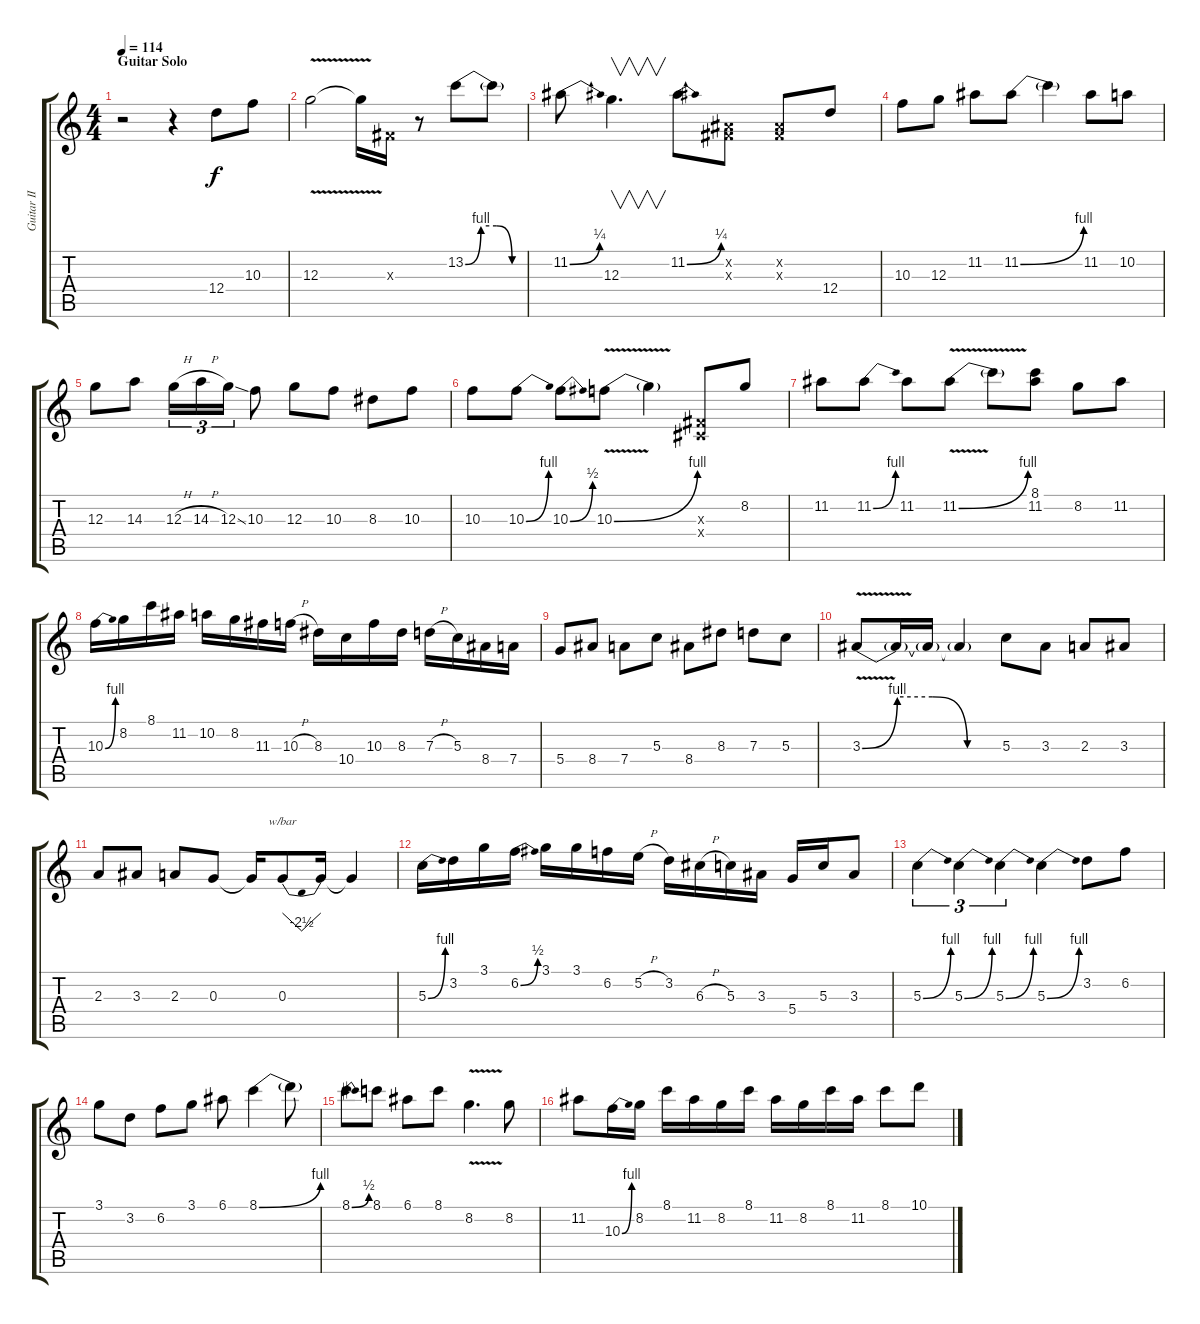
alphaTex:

\track ("Guitar II" "Guitar II") {instrument distortionguitar}
\staff {score tabs}
\tuning (E4 B3 G3 D3 A2 E2) {hide}
\ts (4 4)
\section ("" "Guitar Solo")
\tempo 114
\clef g2
\ks c
r.2{dy f} r.4 12.4.8 10.3.8 |
12.3{v}.2 12.3{t}.16 -1.3{x}.16 r.8 13.2{be (custom 0 0 15 4 30 4 45 0 60 0)}.8 13.2{t}.8 |
11.2{be (bend 0 0 60 1)}.8 12.3.4{v d} 11.2{be (bend 0 0 60 1)}.8 (-1.2{x} -1.3{x}).8 (-1.2{x} -1.3{x}).8 12.4.8 |
10.3.8 12.3.8 11.2.8 11.2{be (bend 0 0 60 4)}.8 11.2{t}.4 11.2.8 10.2.8 |
12.3.8 14.3.8 12.3{h}.16{tu (3 2)} 14.3{h}.16{tu (3 2)} 12.3{ss}.16{tu (3 2)} 10.3.8 12.3.8 10.3.8 8.3.8 10.3.8 |
10.3.8 10.3{be (bend 0 0 60 4)}.8 10.3{be (bend 0 0 60 2)}.8 10.3{be (bend 0 0 60 4) v}.8 10.3{t}.4 (-1.3{x} -1.4{x}).8 8.2.8 |
11.2.8 11.2{be (bend 0 0 60 4)}.8 11.2.8 11.2{be (bend 0 0 60 4) v}.8 11.2{t}.8 (8.1 11.2).8 8.2.8 11.2.8 |
10.3{be (bend 0 0 60 4)}.16 8.2.16 8.1.16 11.2.16 10.2.16 8.2.16 11.3.16 10.3{h}.16 8.3.16 10.4.16 10.3.16 8.3.16 7.3{h}.16 5.3.16 8.4.16 7.4.16 |
5.4.8 8.4.8 7.4.8 5.3.8 8.4.8 8.3.8 7.3.8 5.3.8 |
3.3{be (custom 0 0 15 4 30 4 45 0 60 0) v}.8 3.3{t}.16 3.3{t}.16 3.3{t}.4 5.3.8 3.3.8 2.3.8 3.3.8 |
2.3.8 3.3.8 2.3.8 0.3.8 0.3{t}.16 0.3.8{tbe (dip default 0 0 30 -10 60 0)} 0.3{t}.16 0.3{t}.4 |
5.3{be (bend 0 0 60 4)}.16 3.2.16 3.1.16 6.2{be (bend 0 0 60 2)}.16 3.1.16 3.1.16 6.2.16 5.2{h}.16 3.2.16 6.3{h}.16 5.3.16 3.3.16 5.4.16 5.3.16 3.3.8 |
5.3{be (bend 0 0 60 4)}.4{tu (3 2)} 5.3{be (bend 0 0 60 4)}.4{tu (3 2)} 5.3{be (bend 0 0 60 4)}.4{tu (3 2)} 5.3{be (bend 0 0 60 4)}.4 3.2.8 6.2.8 |
3.1.8 3.2.8 6.2.8 3.1.8 6.1.8 8.1{be (bend 0 0 60 4)}.4 8.1{t}.8 |
8.1{be (bend 0 0 60 2)}.8 8.1.8 6.1.8 8.1.8 8.2{v}.4{d} 8.2.8 |
11.2.8 10.3{be (bend 0 0 60 4)}.16 8.2.16 8.1.16 11.2.16 8.2.16 8.1.16 11.2.16 8.2.16 8.1.16 11.2.16 8.1.8 10.1.8
